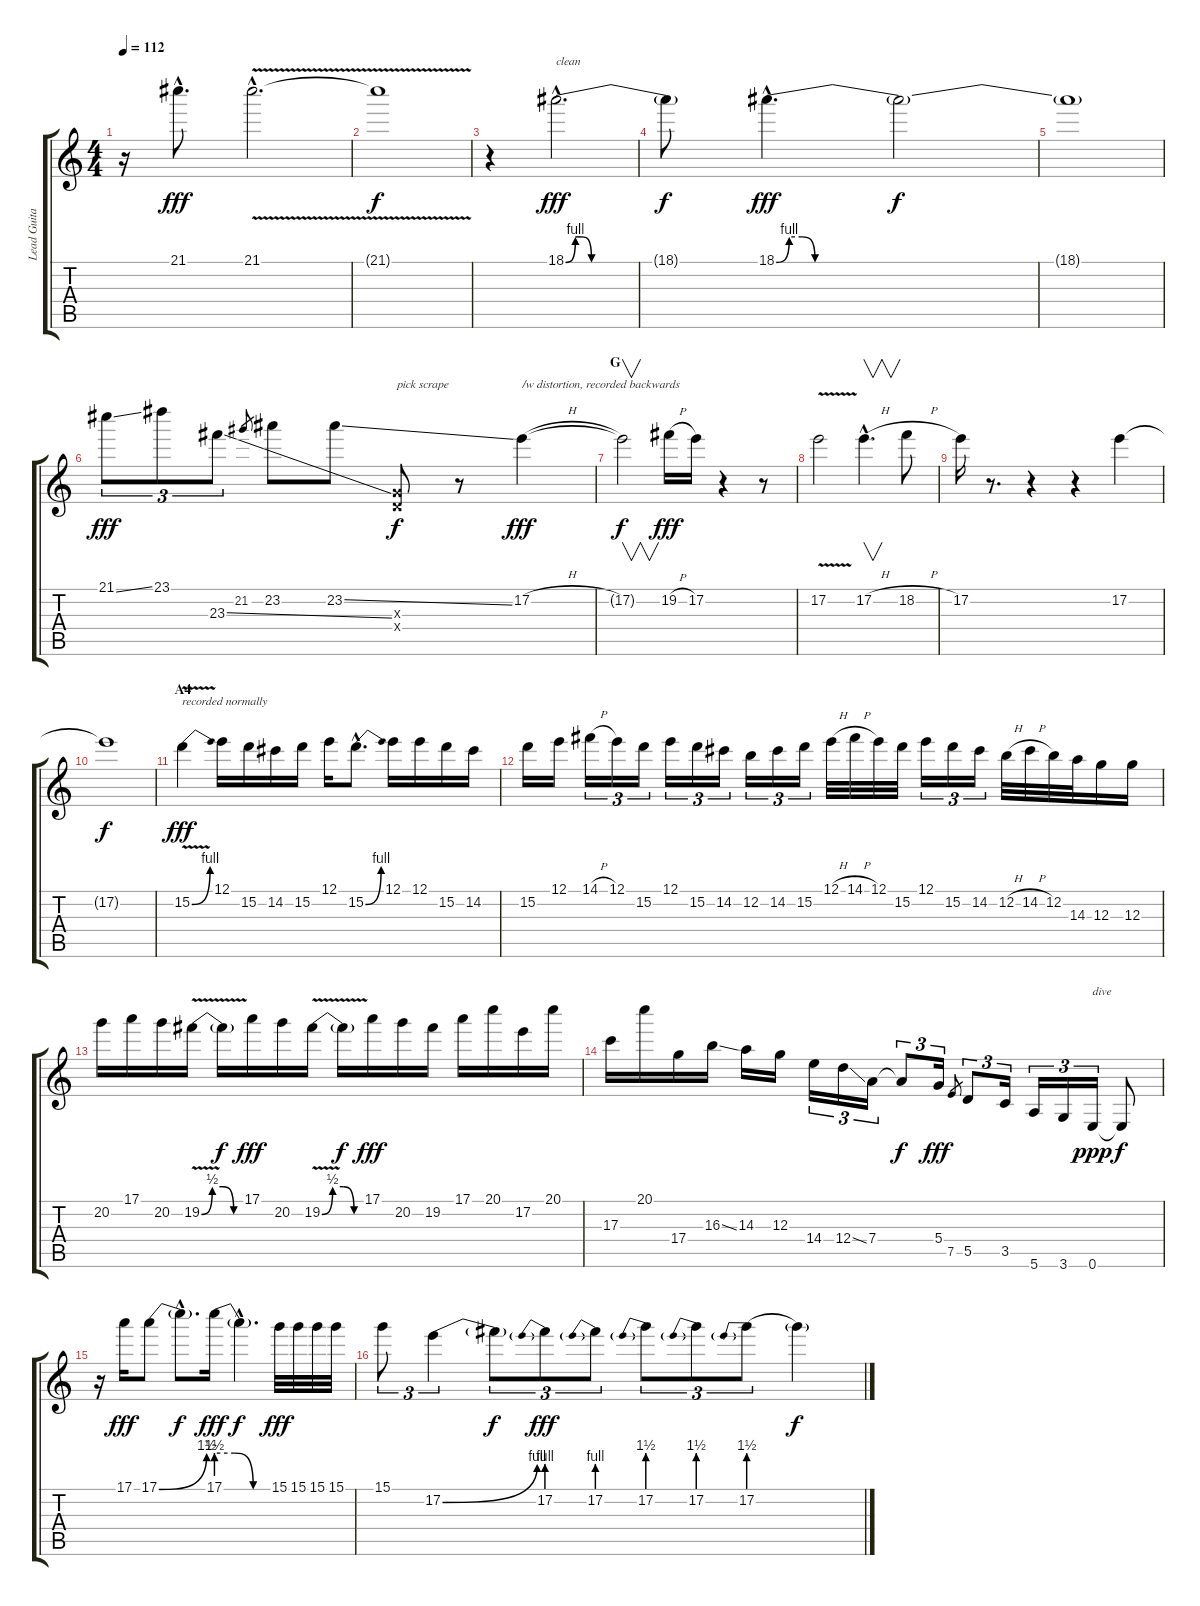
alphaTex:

\track ("Lead Guitar 1" "Lead Guita") {instrument distortionguitar}
\staff {score tabs}
\tuning (E4 B3 G3 D3 A2 E2) {hide}
\ts (4 4)
\tempo 112
\clef g2
\ks c
r.16{dy fff} 21.1{hac}.8{d} 21.1{v hac}.2{d} |
21.1{t}.1{dy f} |
r.4 18.1{be (custom 0 0 3 4 5 4 8 0 60 0) hac}.2{d txt "clean" dy fff instrument electricguitarclean} |
18.1{t}.8{dy f} 18.1{be (custom 0 0 2 4 4 4 6 0 45 0 60 0) hac}.4{d dy fff} 18.1{t}.2{dy f} |
18.1{t}.1 |
21.1{ss}.8{tu (3 2) dy fff} 23.1.8{tu (3 2)} 23.3{ss}.8{tu (3 2)} 21.2.8{gr} 23.2.8 23.2{ss}.8 (0.3{x} 0.4{x}).8{txt "pick scrape" dy f} r.8 17.2{h}.4{txt "/w distortion, recorded backwards" dy fff instrument distortionguitar} |
\section ("" "G")
17.2{t}.2{v dy f} 19.2{h}.16{dy fff} 17.2.16 r.4 r.8 |
17.2{v}.2 17.2{h hac}.4{v d} 18.2{h}.8 |
17.2.16 r.8{d} r.4 r.4 17.2.4 |
17.2{t}.1{dy f} |
\section ("" "A4")
15.2{be (bend 0 0 60 4) v}.4{txt "recorded normally" dy fff} 12.1.16 15.2.16 14.2.16 15.2.16 12.1.16 15.2{be (bend 0 0 60 4) hac}.8{d} 12.1.16 12.1.16 15.2.16 14.2.16 |
15.2.16 12.1.16 14.1{h}.16{tu (3 2)} 12.1.16{tu (3 2)} 15.2.16{tu (3 2)} 12.1.16{tu (3 2)} 15.2.16{tu (3 2)} 14.2.16{tu (3 2)} 12.2.16{tu (3 2)} 14.2.16{tu (3 2)} 15.2.16{tu (3 2)} 12.1{h}.32 14.1{h}.32 12.1.32 15.2.32 12.1.16{tu (3 2)} 15.2.16{tu (3 2)} 14.2.16{tu (3 2)} 12.2{h}.32 14.2{h}.32 12.2.32 14.3.32 12.3.16 12.3.16 |
20.2.16 17.1.16 20.2.16 19.2{be (custom 0 0 15 2 30 2 45 0 60 0) v}.16 19.2{t}.16{dy f} 17.1.16{dy fff} 20.2.16 19.2{be (custom 0 0 15 2 30 2 45 0 60 0) v}.16 19.2{t}.16{dy f} 17.1.16{dy fff} 20.2.16 19.2.16 17.1.16 20.1.16 17.2.16 20.1.16 |
17.3.16 20.1.16 17.4.16 16.3{ss}.16 14.3.16 12.3.16 14.4.16{tu (3 2)} 12.4{ss}.16{tu (3 2)} 7.4.16{tu (3 2)} 7.4{t}.8{tu (3 2) dy f} 5.4.16{tu (3 2) dy fff} 7.5.8{gr} 5.5.8{tu (3 2)} 3.5.16{tu (3 2)} 5.6.16{tu (3 2)} 3.6.16{tu (3 2)} 0.6.16{tu (3 2) txt "dive" dy ppp} 0.6{t}.8{dy f} |
r.16 17.1.16{dy fff} 17.1{be (bend 0 0 60 6)}.8 17.1{hac t}.8{d dy f} 17.1{be (custom 0 6 20 6 40 0 60 0)}.16{dy fff} 17.1{hac t}.4{d dy f} 15.1.32{dy fff} 15.1.32 15.1.32 15.1.32 |
15.1.8{tu (3 2)} 17.2{be (bend 0 0 60 4)}.4{tu (3 2)} 17.2{t}.8{tu (3 2) dy f} 17.2{be (prebend 0 4 60 4)}.8{tu (3 2) dy fff} 17.2{be (prebend 0 4 60 4)}.8{tu (3 2)} 17.2{be (prebend 0 6 60 6)}.8{tu (3 2)} 17.2{be (prebend 0 6 60 6)}.8{tu (3 2)} 17.2{be (prebend 0 6 60 6)}.8{tu (3 2)} 17.2{t}.4{dy f}
